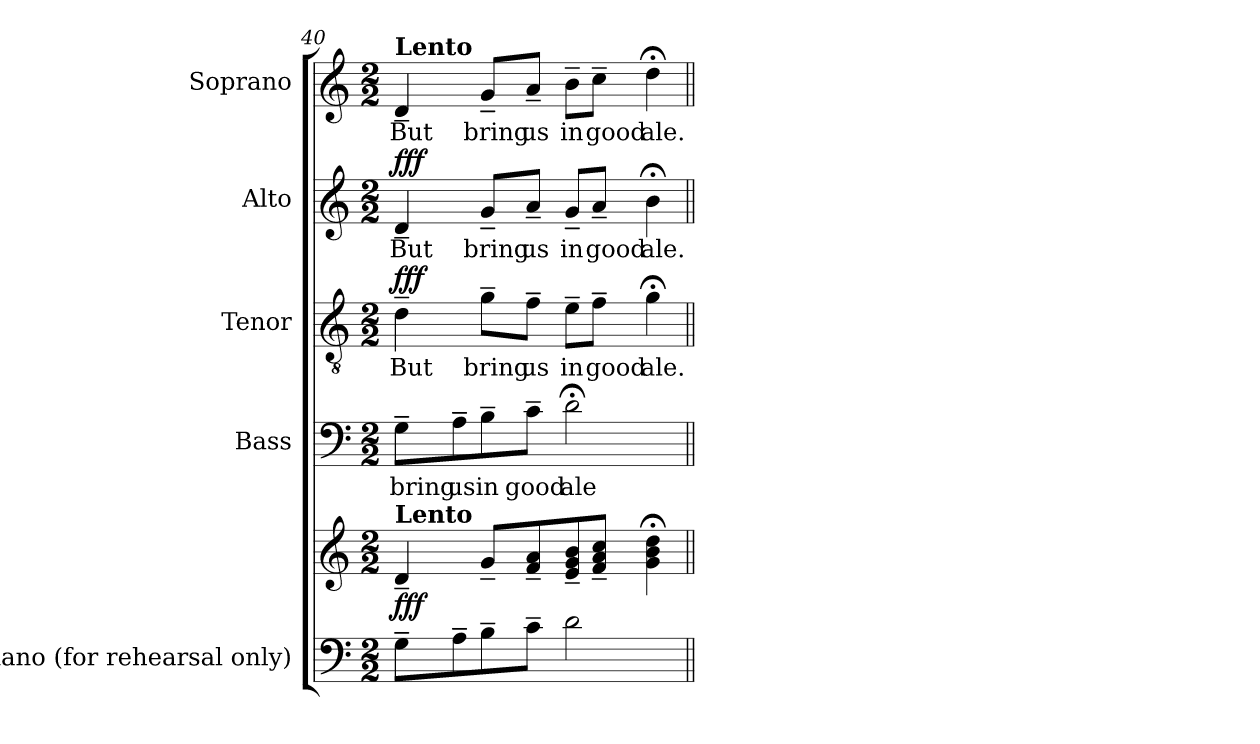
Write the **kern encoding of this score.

**kern	**kern	**dynam	**kern	**text	**kern	**text	**dynam	**kern	**text	**dynam	**kern	**text
*part5	*part5	*part5	*part4	*part4	*part3	*part3	*part3	*part2	*part2	*part2	*part1	*part1
*staff6	*staff5	*staff5/6	*staff4	*staff4	*staff3	*staff3	*staff3	*staff2	*staff2	*staff2	*staff1	*staff1
*I"Piano (for  rehearsal  only)	*	*	*I"Bass	*	*I"Tenor	*	*	*I"Alto	*	*	*I"Soprano	*
*I'Pno.	*	*	*I'B.	*	*I'T.	*	*	*I'A.	*	*	*I'S.	*
*clefF4	*clefG2	*	*clefF4	*	*clefGv2	*	*	*clefG2	*	*	*clefG2	*
*	*	*	*	*	*ITrd7c12	*	*	*	*	*	*	*
*k[]	*k[]	*	*k[]	*	*k[]	*	*	*k[]	*	*	*k[]	*
*C:	*C:	*	*C:	*	*C:	*	*	*C:	*	*	*C:	*
*M2/2	*M2/2	*	*M2/2	*	*M2/2	*	*	*M2/2	*	*	*M2/2	*
*MM60	*MM60	*	*MM60	*	*MM60	*	*	*MM60	*	*	*MM60	*
=40	=40	=40	=40	=40	=40	=40	=40	=40	=40	=40	=40	=40
!	!	!	!	!LO:LY:b:color=#000000	!	!	!	!	!	!	!	!
!	!	!	!	!	!	!LO:LY:b:color=#000000	!	!	!	!	!	!
!	!	!	!	!	!	!	!	!	!LO:LY:b:color=#000000	!	!	!
!	!	!	!	!	!	!	!	!	!	!	!LO:TX:a:B:t=Lento	!
!	!LO:TX:a:B:t=Lento	!	!	!	!	!	!	!	!	!	!	!
!	!	!	!	!	!	!	!	!	!	!	!	!LO:LY:b:color=#000000
8G~i\L	4d~i/	fff	8G~i\L	bring	4D~i\	But	fff	4d~i/	But	fff	4d~i/	But
!	!	!	!	!LO:LY:b:color=#000000	!	!	!	!	!	!	!	!
8A~i\	.	.	8A~i\	us	.	.	.	.	.	.	.	.
!	!	!	!	!LO:LY:b:color=#000000	!	!	!	!	!	!	!	!
!	!	!	!	!	!	!LO:LY:b:color=#000000	!	!	!	!	!	!
!	!	!	!	!	!	!	!	!	!LO:LY:b:color=#000000	!	!	!
!	!	!	!	!	!	!	!	!	!	!	!	!LO:LY:b:color=#000000
8B~i\	8g~i/L	.	8B~i\	in	8G~i\L	bring	.	8g~i/L	bring	.	8g~i/L	bring
!	!	!	!	!LO:LY:b:color=#000000	!	!	!	!	!	!	!	!
!	!	!	!	!	!	!LO:LY:b:color=#000000	!	!	!	!	!	!
!	!	!	!	!	!	!	!	!	!LO:LY:b:color=#000000	!	!	!
!	!	!	!	!	!	!	!	!	!	!	!	!LO:LY:b:color=#000000
8c~i\J	8fi/~ 8ai~	.	8c~i\J	good	8F~i\J	us	.	8a~i/J	us	.	8a~i/J	us
!	!	!	!	!LO:LY:b:color=#000000	!	!	!	!	!	!	!	!
!	!	!	!	!	!	!LO:LY:b:color=#000000	!	!	!	!	!	!
!	!	!	!	!	!	!	!	!	!LO:LY:b:color=#000000	!	!	!
!	!	!	!	!	!	!	!	!	!	!	!	!LO:LY:b:color=#000000
2di\	8ei/~ 8gi~ 8bi~	.	2d;i\	ale	8E~i\L	in	.	8g~i/L	in	.	8b~i\L	in
!	!	!	!	!	!	!LO:LY:b:color=#000000	!	!	!	!	!	!
!	!	!	!	!	!	!	!	!	!LO:LY:b:color=#000000	!	!	!
!	!	!	!	!	!	!	!	!	!	!	!	!LO:LY:b:color=#000000
.	8fi/~ 8ai~ 8cci~J	.	.	.	8F~i\J	good	.	8a~i/J	good	.	8cc~i\J	good
!	!	!	!	!	!	!LO:LY:b:color=#000000	!	!	!	!	!	!
!	!	!	!	!	!	!	!	!	!LO:LY:b:color=#000000	!	!	!
!	!	!	!	!	!	!	!	!	!	!	!	!LO:LY:b:color=#000000
.	4gi\; 4bi; 4ddi;	.	.	.	4G;i\	ale.	.	4b;i\	ale.	.	4dd;i\	ale.
=||	=||	=||	=||	=||	=||	=||	=||	=||	=||	=||	=||	=||
*-	*-	*-	*-	*-	*-	*-	*-	*-	*-	*-	*-	*-
